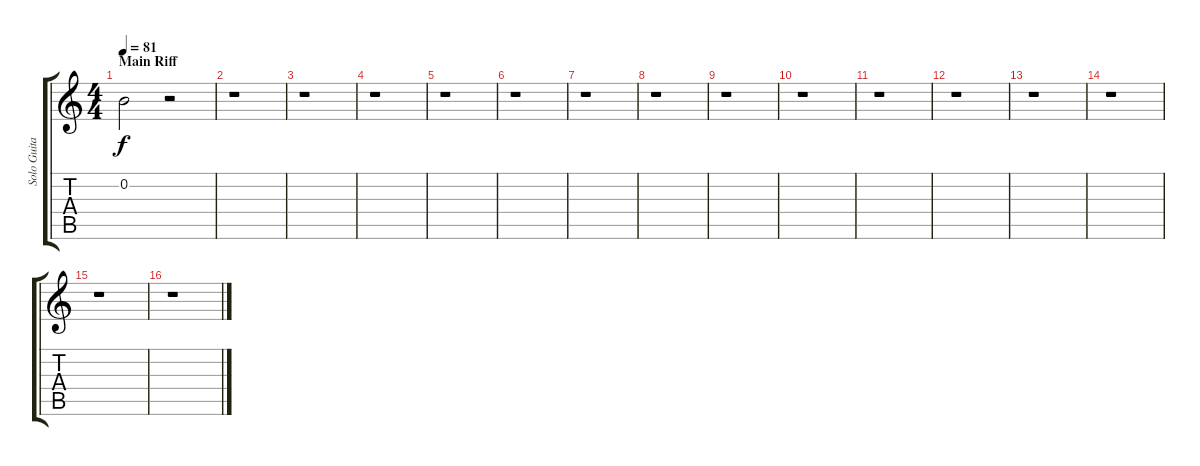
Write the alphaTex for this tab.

\track ("Solo Guitar" "Solo Guita") {instrument distortionguitar}
\staff {score tabs}
\tuning (E4 B3 G3 D3 A2 E2) {hide}
\ts (4 4)
\section ("" "Main Riff")
\tempo 81
\clef g2
\ks c
0.2.2{dy f} r.2 |
r.1 |
r.1 |
r.1 |
r.1 |
r.1 |
r.1 |
r.1 |
r.1 |
r.1 |
r.1 |
r.1 |
r.1 |
r.1 |
r.1 |
r.1
